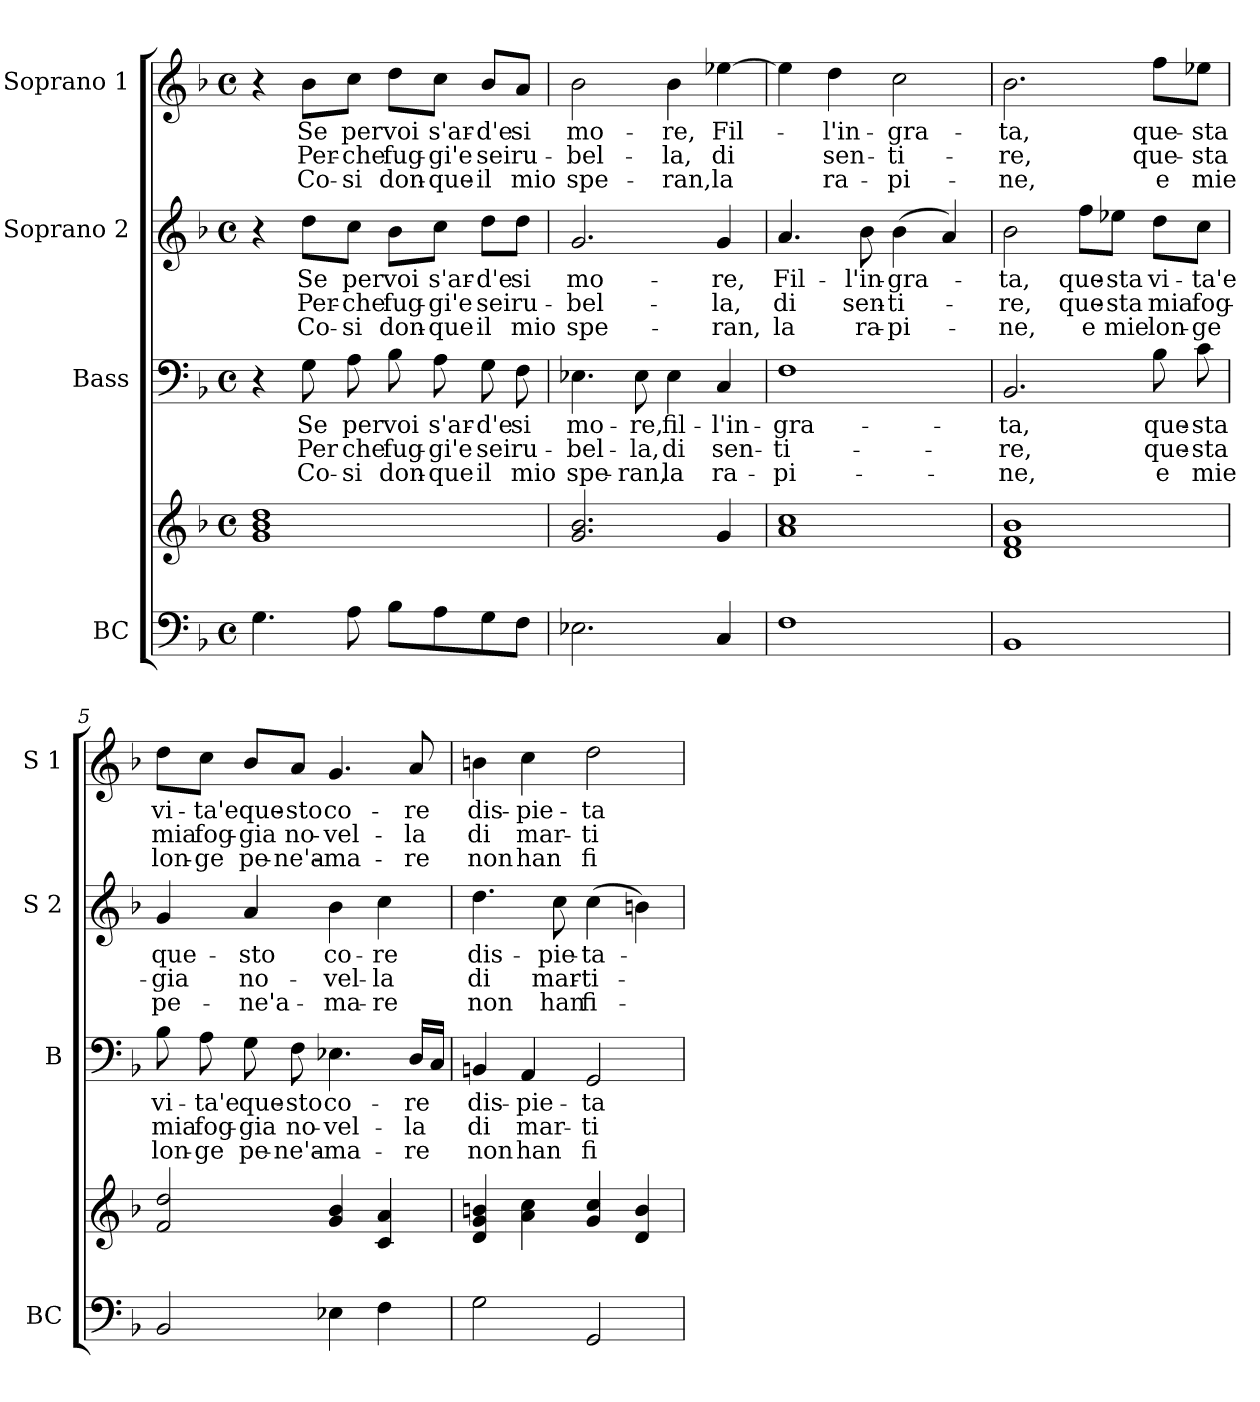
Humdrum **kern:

**kern	**kern	**kern	**text	**text	**text	**kern	**text	**text	**text	**kern	**text	**text	**text
*part4	*part4	*part3	*part3	*part3	*part3	*part2	*part2	*part2	*part2	*part1	*part1	*part1	*part1
*staff5	*staff4	*staff3	*staff3	*staff3	*staff3	*staff2	*staff2	*staff2	*staff2	*staff1	*staff1	*staff1	*staff1
*I"BC	*	*I"Bass	*	*	*	*I"Soprano 2	*	*	*	*I"Soprano 1	*	*	*
*I'BC	*	*I'B	*	*	*	*I'S 2	*	*	*	*I'S 1	*	*	*
*clefF4	*clefG2	*clefF4	*	*	*	*clefG2	*	*	*	*clefG2	*	*	*
*k[b-]	*k[b-]	*k[b-]	*	*	*	*k[b-]	*	*	*	*k[b-]	*	*	*
*F:	*F:	*F:	*	*	*	*F:	*	*	*	*F:	*	*	*
*M4/4	*M4/4	*M4/4	*	*	*	*M4/4	*	*	*	*M4/4	*	*	*
*met(c)	*met(c)	*met(c)	*	*	*	*met(c)	*	*	*	*met(c)	*	*	*
=1	=1	=1	=1	=1	=1	=1	=1	=1	=1	=1	=1	=1	=1
4.G\	1g 1b- 1dd	4r	.	.	.	4r	.	.	.	4r	.	.	.
.	.	8G\	Se	Per	Co-	8dd\L	Se	Per-	Co-	8b-\L	Se	Per-	Co-
8A\	.	8A\	per	che	-si	8cc\J	per	-che	-si	8cc\J	per	-che	-si
8B-\L	.	8B-\	voi	fug-	don-	8b-\L	voi	fug-	don-	8dd\L	voi	fug-	don-
8A\	.	8A\	s'ar-	-gi'e	-que	8cc\J	s'ar-	-gi'e	-que	8cc\J	s'ar-	-gi'e	-que-
8G\	.	8G\	-d'e	sei	il	8dd\L	-d'e	sei	il	8b-/L	-d'e	sei	-il
8F\J	.	8F\	si	ru-	mio	8dd\J	si	ru-	mio	8a/J	si	ru-	mio
=2	=2	=2	=2	=2	=2	=2	=2	=2	=2	=2	=2	=2	=2
2.E-X\	2.g/ 2.b-/	4.E-X\	mo-	-bel-	spe-	2.g/	mo-	-bel-	spe-	2b-\	mo-	-bel-	spe-
.	.	8E-\	-re,	-la,	-ran,	.	.	.	.	.	.	.	.
.	.	4E-\	fil-	di	la	.	.	.	.	4b-\	-re,	-la,	-ran,
4C/	4g/	4C/	-l'in-	sen-	ra-	4g/	-re,	-la,	-ran,	[4ee-X\	Fil-	di	la
=3	=3	=3	=3	=3	=3	=3	=3	=3	=3	=3	=3	=3	=3
1F	1a 1cc	1F	-gra-	-ti-	-pi-	4.a/	Fil-	di	la	4ee-\]	.	.	.
.	.	.	.	.	.	.	.	.	.	4dd\	-l'in-	sen-	ra-
.	.	.	.	.	.	8b-\	-l'in-	sen-	ra-	.	.	.	.
.	.	.	.	.	.	(4b-\	-gra-	-ti-	-pi-	2cc\	-gra-	-ti-	-pi-
.	.	.	.	.	.	4a/)	.	.	.	.	.	.	.
!!LO:LB:g=z
=4	=4	=4	=4	=4	=4	=4	=4	=4	=4	=4	=4	=4	=4
1BB-	1d 1f 1b-	2.BB-/	-ta,	-re,	-ne,	2b-\	-ta,	-re,	-ne,	2.b-\	-ta,	-re,	-ne,
.	.	.	.	.	.	8ff\L	que-	que-	e	.	.	.	.
.	.	.	.	.	.	8ee-X\J	-sta	-sta	mie	.	.	.	.
.	.	8B-\	que-	que-	e	8dd\L	vi-	mia	lon-	8ff\L	que-	que-	e
.	.	8c\	-sta	-sta	mie	8cc\J	-ta'e	fog-	-ge	8ee-X\J	-sta	-sta	mie
=5	=5	=5	=5	=5	=5	=5	=5	=5	=5	=5	=5	=5	=5
2BB-/	2f/ 2dd/	8B-\	vi-	mia	lon-	4g/	que-	-gia	pe-	8dd\L	vi-	mia	lon-
.	.	8A\	-ta'e	fog-	-ge	.	.	.	.	8cc\J	-ta'e	fog-	-ge
.	.	8G\	que-	-gia	pe-	4a/	-sto	no-	-ne'a-	8b-/L	que-	-gia	pe-
.	.	8F\	-sto	no-	-ne'a-	.	.	.	.	8a/J	-sto	no-	-ne'a-
4E-X\	4g/ 4b-/	4.E-X\	co-	-vel-	-ma-	4b-\	co-	-vel-	-ma-	4.g/	co-	-vel-	-ma-
4F\	4c/ 4a/	.	.	.	.	4cc\	-re	-la	-re	.	.	.	.
.	.	16D/LL	-re	-la	-re	.	.	.	.	8a/	-re	-la	-re
.	.	16C/JJ	.	.	.	.	.	.	.	.	.	.	.
=6	=6	=6	=6	=6	=6	=6	=6	=6	=6	=6	=6	=6	=6
2G\	4d/ 4g/ 4bn/	4BBn/	dis-	di	non	4.dd\	dis-	di	non	4bn\	dis-	di	non
.	4a\ 4cc\	4AA/	-pie-	mar-	han	.	.	.	.	4cc\	-pie-	mar-	han
.	.	.	.	.	.	8cc\	-pie-	mar-	han	.	.	.	.
2GG/	4g/ 4cc/	2GG/	-ta-	-ti-	fi-	(4cc\	-ta-	-ti-	fi-	2dd\	-ta-	-ti-	fi-
.	4d/ 4b/	.	.	.	.	4bn\)	.	.	.	.	.	.	.
=	=	=	=	=	=	=	=	=	=	=	=	=	=
*-	*-	*-	*-	*-	*-	*-	*-	*-	*-	*-	*-	*-	*-
